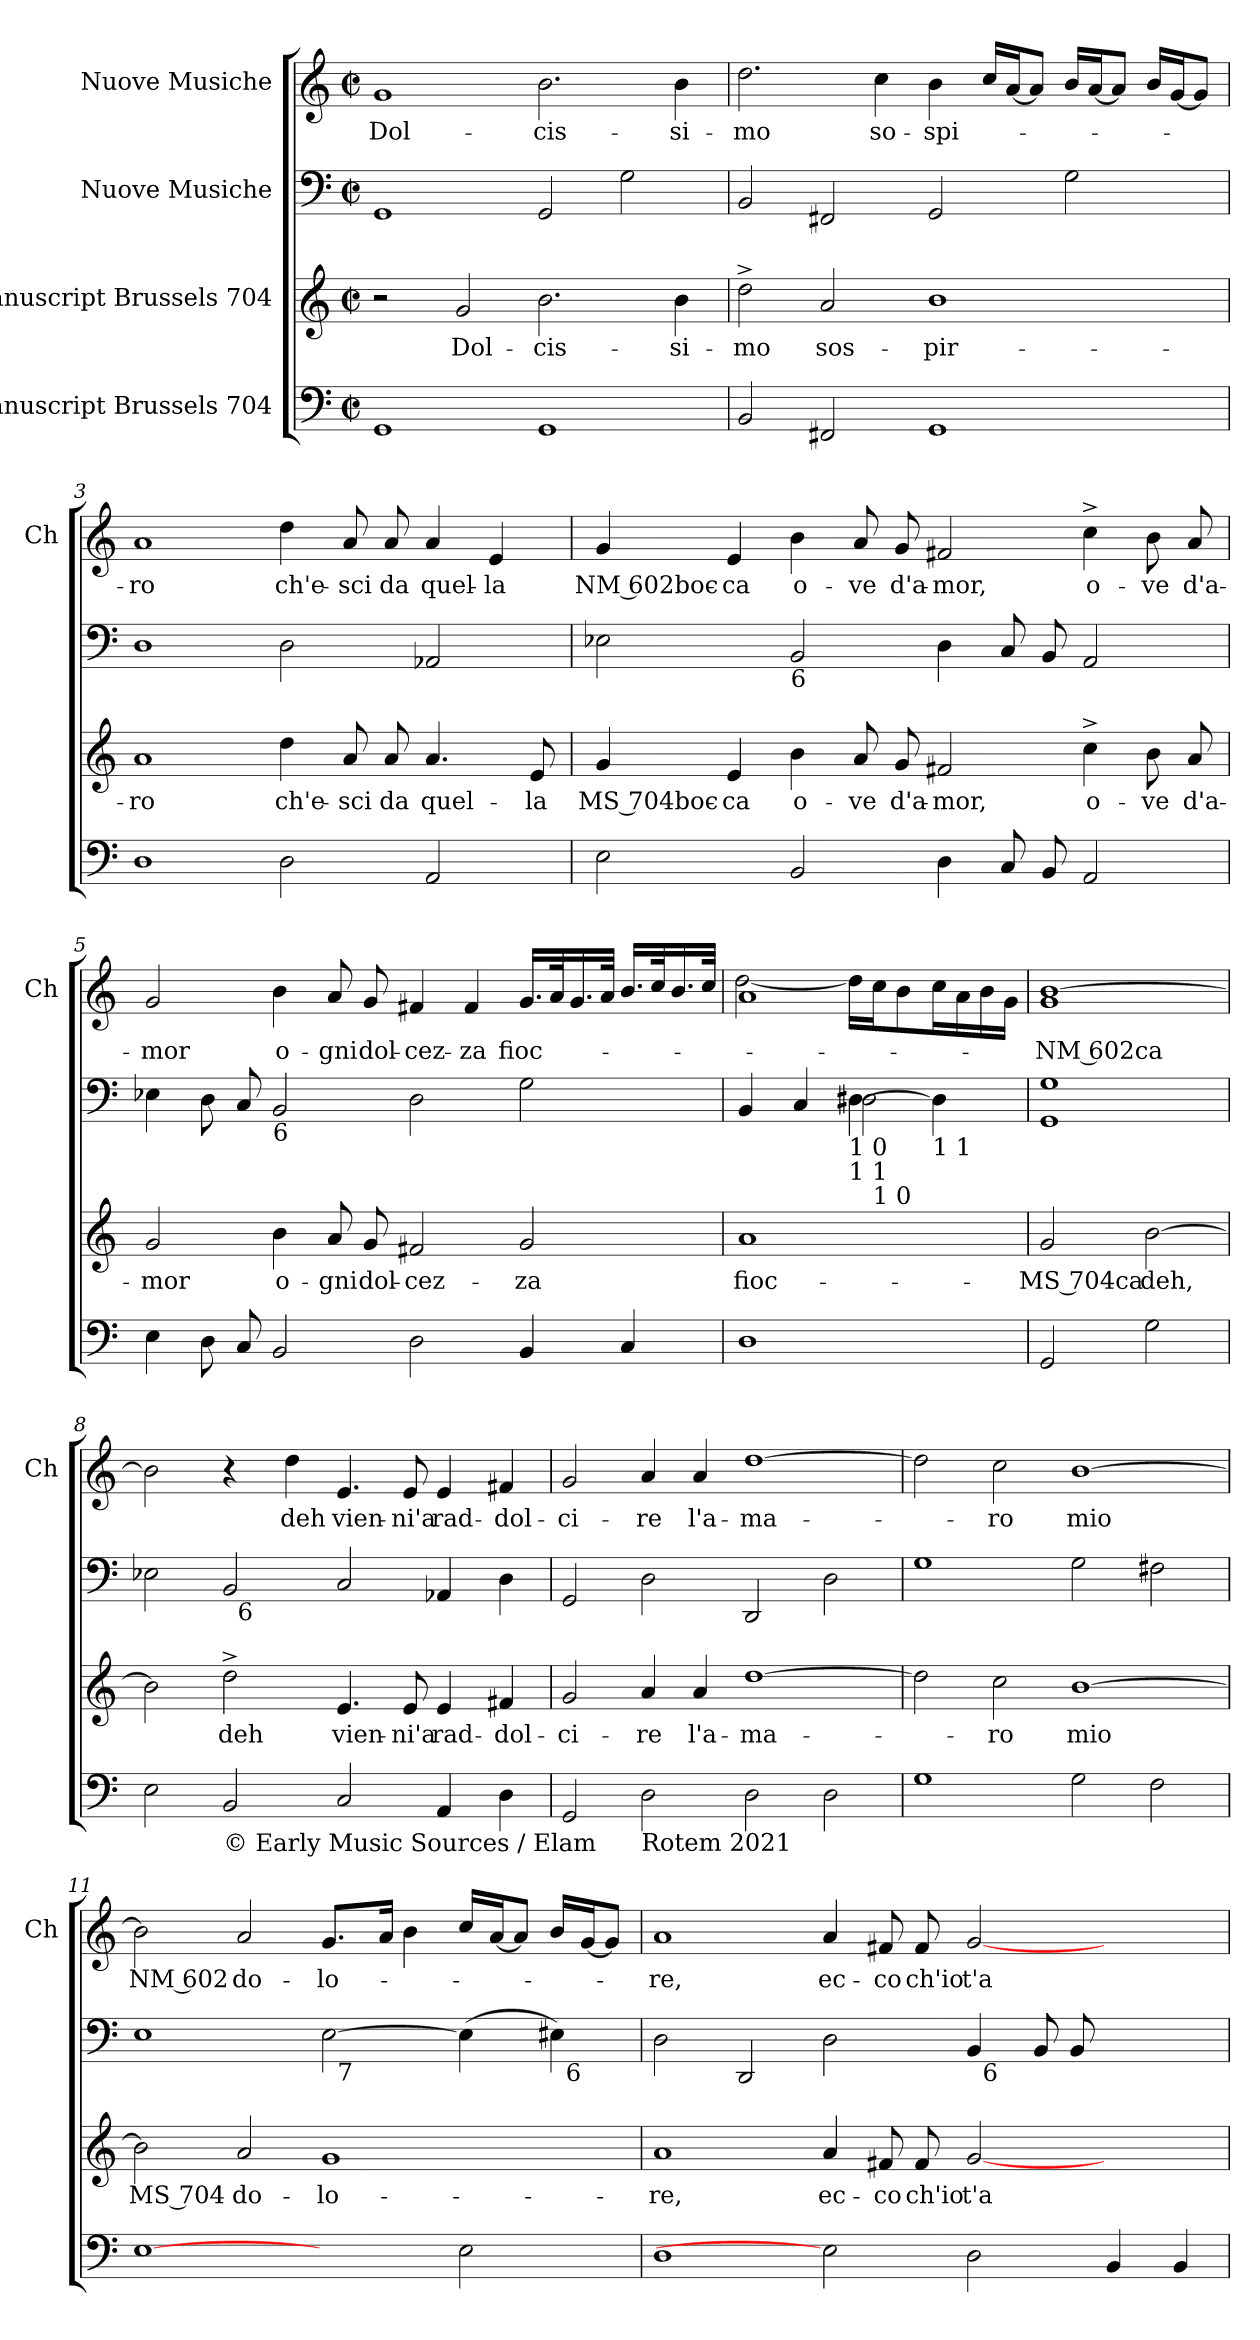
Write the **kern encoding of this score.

**kern	**kern	**text	**kern	**kern	**text
*part4	*part3	*part3	*part2	*part1	*part1
*staff4	*staff3	*staff3	*staff2	*staff1	*staff1
*I"Manuscript Brussels 704	*I"Manuscript Brussels 704	*	*I"Nuove Musiche	*I"Nuove Musiche	*
*	*	*	*	*I'Ch	*
*clefF4	*clefG2	*	*clefF4	*clefG2	*
*k[]	*k[]	*	*k[]	*k[]	*
*C:	*C:	*	*C:	*C:	*
*M2/2	*M2/2	*	*M2/2	*M2/2	*
*met(c|)	*met(c|)	*	*met(c|)	*met(c|)	*
=1	=1	=1	=1	=1	=1
!	!	!	!	!	!LO:LY:b
1GG	2r	.	1GG	1g	Dol-
!	!	!LO:LY:b	!	!	!
.	2g/	Dol-	.	.	.
!	!	!LO:LY:b	!	!	!LO:LY:b
1GG	2.b\	-cis-	2GG/	2.b\	-cis-
.	.	.	2G\	.	.
!	!	!LO:LY:b	!	!	!LO:LY:b
.	4b\	-si-	.	4b\	-si-
=2	=2	=2	=2	=2	=2
!	!	!LO:LY:b	!	!	!LO:LY:b
2BB/	2dd^>\	-mo	2BB/	2.dd\	-mo
!	!	!LO:LY:b	!	!	!
2FF#X/	2a/	sos-	2FF#X/	.	.
!	!	!	!	!	!LO:LY:b
.	.	.	.	4cc\	so-
!	!	!LO:LY:b	!	!	!LO:LY:b
1GG	1b	-pir-	2GG/	4b\	-spi-
.	.	.	.	16cc/LL	.
.	.	.	.	[<16a/J	.
.	.	.	.	8a/J]	.
.	.	.	2G\	16b/LL	.
.	.	.	.	[<16a/J	.
.	.	.	.	8a/J]	.
.	.	.	.	16b/LL	.
.	.	.	.	[<16g/J	.
.	.	.	.	8g/J]	.
=3	=3	=3	=3	=3	=3
!	!	!LO:LY:b	!	!	!LO:LY:b
1D	1a	-ro	1D	1a	-ro
!	!	!LO:LY:b	!	!	!LO:LY:b
2D\	4dd\	ch'e-	2D\	4dd\	ch'e-
!	!	!LO:LY:b:rj	!	!	!LO:LY:b:rj
.	8a/	-sci	.	8a/	-sci
!	!	!LO:LY:b	!	!	!LO:LY:b
.	8a/	da	.	8a/	da
!	!	!LO:LY:b	!	!	!LO:LY:b
2AA/	4.a/	quel-	2AA-/	4a/	quel-
!	!	!	!	!	!LO:LY:b
.	.	.	.	4e/	-la
!	!	!LO:LY:b	!	!	!
.	8e/	-la	.	.	.
!!LO:LB:g=z
=4	=4	=4	=4	=4	=4
!	!	!LO:LY:b:rj	!	!	!LO:LY:b:rj
2E\	4g/	MS 704boc-	2E-\	4g/	NM 602boc-
!	!	!LO:LY:b:rj	!	!	!LO:LY:b:rj
.	4e/	-ca	.	4e/	-ca
!	!	!	!LO:TX:b:t=6	!	!
!	!	!LO:LY:b	!	!	!LO:LY:b
2BB/	4b\	o-	2BB/	4b\	o-
!	!	!LO:LY:b	!	!	!LO:LY:b
.	8a/	-ve	.	8a/	-ve
!	!	!LO:LY:b	!	!	!LO:LY:b
.	8g/	d'a-	.	8g/	d'a-
!	!	!LO:LY:b:rj	!	!	!LO:LY:b:rj
4D\	2f#X/	-mor,	4D\	2f#X/	-mor,
8C/	.	.	8C/	.	.
8BB/	.	.	8BB/	.	.
!	!	!LO:LY:b	!	!	!LO:LY:b
2AA/	4cc^>\	o-	2AA/	4cc^>\	o-
!	!	!LO:LY:b	!	!	!LO:LY:b
.	8b\	-ve	.	8b\	-ve
!	!	!LO:LY:b	!	!	!LO:LY:b
.	8a/	d'a-	.	8a/	d'a-
=5	=5	=5	=5	=5	=5
!	!	!LO:LY:b	!	!	!LO:LY:b
4E\	2g/	-mor	4E-\	2g/	-mor
8D\	.	.	8D\	.	.
8C/	.	.	8C/	.	.
!	!	!	!LO:TX:b:t=6	!	!
!	!	!LO:LY:b	!	!	!LO:LY:b
2BB/	4b\	o-	2BB/	4b\	o-
!	!	!LO:LY:b	!	!	!LO:LY:b
.	8a/	-gni	.	8a/	-gni
!	!	!LO:LY:b	!	!	!LO:LY:b
.	8g/	dol-	.	8g/	dol-
!	!	!LO:LY:b:rj	!	!	!LO:LY:b
2D\	2f#X/	-cez-	2D\	4f#X/	-cez-
!	!	!	!	!	!LO:LY:b:rj
.	.	.	.	4f#/	-za
!	!	!LO:LY:b	!	!	!LO:LY:b
4BB/	2g/	-za	2G\	16.g/LL	fioc-
.	.	.	.	32a/k	.
.	.	.	.	16.g/	.
.	.	.	.	32a/JJk	.
4C/	.	.	.	16.b/LL	.
.	.	.	.	32cc/k	.
.	.	.	.	16.b/	.
.	.	.	.	32cc/JJk	.
=6	=6	=6	=6	=6	=6
!	!	!LO:LY:b	!	!	!
*	*	*	*^	*^	*
*	*	*	*	*^	*	*	*
*	*	*	*	*	*^	*	*	*
1D	1a	fioc-	4BB/	4ryy	2ryy	2ryy	1a	[>2dd\	.
.	.	.	4ryy	4C/	.	.	.	.	.
!	!	!	!LO:TX:b:t=1 0	!	!	!	!	!	!
!	!	!	!LO:TX:b:t=1 1	!	!	!	!	!	!
.	.	.	16ryy	4ryy	[>4D#\	2D#\	.	16dd\LL]	.
!	!	!	!LO:TX:b:t=1 0	!	!	!	!	!	!
.	.	.	4..ryy	.	.	.	.	16cc\J	.
.	.	.	.	.	.	.	.	8b\	.
!	!	!	!	!LO:TX:b:t=1 1	!	!	!	!	!
.	.	.	.	4ryy	4D#\]	.	.	16cc\L	.
.	.	.	.	.	.	.	.	16a\	.
.	.	.	.	.	.	.	.	16b\	.
.	.	.	.	.	.	.	.	16g\JJ	.
*	*	*	*v	*v	*v	*v	*	*	*
!!LO:LB:g=z
=7	=7	=7	=7	=7	=7	=7
!	!	!LO:LY:b:rj	!	!	!	!LO:LY:b:rj
*	*	*	*	*v	*v	*
2GG/	2g/	-MS 704ca	1GG 1G	1g [>1b	-NM 602ca
!	!	!LO:LY:b	!	!	!
2G\	[>2b\	deh,	.	.	.
=8	=8	=8	=8	=8	=8
*	*	*	*^	*	*
2E\	2b\]	.	2E-\	2ryy	2b\]	.
!LO:TX:b:t=© Early Music Sources / Elam	!	!	!	!	!	!
!	!	!LO:LY:b	!	!	!	!
2BB/	2dd^>\	deh	2BB/	32ryy	4r	.
!	!	!	!	!LO:TX:b:t=6	!	!
.	.	.	.	1ryy	.	.
!	!	!	!	!	!	!LO:LY:b
.	.	.	.	.	4dd\	deh
!	!	!LO:LY:b	!	!	!	!LO:LY:b
2C/	4.e/	vien-	2C/	.	4.e/	vien-
!	!	!LO:LY:b	!	!	!	!LO:LY:b
.	8e/	-ni'a	.	.	8e/	-ni'a
!	!	!LO:LY:b	!	!	!	!LO:LY:b
4AA/	4e/	rad-	4AA-/	.	4e/	rad-
.	.	.	.	4...ryy	.	.
!	!	!LO:LY:b:rj	!	!	!	!LO:LY:b:rj
4D\	4f#X/	-dol-	4D\	.	4f#X/	-dol-
=9	=9	=9	=9	=9	=9	=9
!	!	!LO:LY:b	!	!	!	!LO:LY:b
*	*	*	*v	*v	*	*
2GG/	2g/	-ci-	2GG/	2g/	-ci-
!LO:TX:b:t=Rotem 2021	!	!	!	!	!
!	!	!LO:LY:b	!	!	!LO:LY:b
2D\	4a/	-re	2D\	4a/	-re
!	!	!LO:LY:b	!	!	!LO:LY:b
.	4a/	l'a-	.	4a/	l'a-
!	!	!LO:LY:b	!	!	!LO:LY:b
2D\	[>1dd	-ma-	2DD/	[>1dd	-ma-
2D\	.	.	2D\	.	.
=10	=10	=10	=10	=10	=10
1G	2dd\]	.	1G	2dd\]	.
!	!	!LO:LY:b	!	!	!LO:LY:b
.	2cc\	-ro	.	2cc\	-ro
!	!	!LO:LY:b	!	!	!LO:LY:b
2G\	[>1b	mio	2G\	[>1b	mio
2F\	.	.	2F#X\	.	.
!!LO:PB:g=z
=11	=11	=11	=11	=11	=11
!	!	!LO:LY:b:rj	!	!	!LO:LY:b:rj
*	*	*	*^	*	*
*	*	*	*	*^	*	*
[1E	2b\]	MS 704	1E	1ryy	1ryy	2b\]	NM 602
!	!	!LO:LY:b	!	!	!	!	!LO:LY:b
.	2a/	do-	.	.	.	2a/	do-
!	!	!LO:LY:b	!	!	!	!	!LO:LY:b
2ryy	1g	-lo-	[>2E\	32ryy	2ryy	8.g/L	-lo-
!	!	!	!	!LO:TX:b:t=7	!	!	!
.	.	.	.	2ryy	.	.	.
.	.	.	.	.	.	16a/Jk	.
.	.	.	.	.	.	4b\	.
2E\	.	.	(>4E\]	.	4ryy	16cc/LL	.
.	.	.	.	4...ryy	.	.	.
.	.	.	.	.	.	[<16a/J	.
.	.	.	.	.	.	8a/J]	.
.	.	.	4E#\)	.	32ryy	16b/LL	.
!	!	!	!	!	!LO:TX:b:t=6	!	!
.	.	.	.	.	8..ryy	.	.
.	.	.	.	.	.	[<16g/J	.
.	.	.	.	.	.	8g/J]	.
=12	=12	=12	=12	=12	=12	=12	=12
!	!	!LO:LY:b	!	!	!	!	!LO:LY:b
*	*	*	*	*v	*v	*	*
1D	1a	-re,	2D\	1ryy	1a	-re,
.	.	.	2DD/	.	.	.
!	!	!LO:LY:b	!	!	!	!LO:LY:b
2E]	4a/	ec-	2D\	2ryy	4a/	ec-
!	!	!LO:LY:b	!	!	!	!LO:LY:b
.	8f#X/	-co	.	.	8f#X/	-co
!	!	!LO:LY:b	!	!	!	!LO:LY:b
.	8f#/	ch'io	.	.	8f#/	ch'io
!	!	!LO:LY:b	!	!	!	!LO:LY:b
2D\	[<2g/	t'a-	4BB/	32ryy	[<2g/	t'a-
!	!	!	!	!LO:TX:b:t=6	!	!
.	.	.	.	2ryy	.	.
.	.	.	8BB/	.	.	.
.	.	.	8BB/	.	.	.
4BB/	2ryy	.	2ryy	.	2ryy	.
.	.	.	.	4...ryy	.	.
4BB/	.	.	.	.	.	.
*	*	*	*v	*v	*	*
=	=	=	=	=	=
*-	*-	*-	*-	*-	*-
